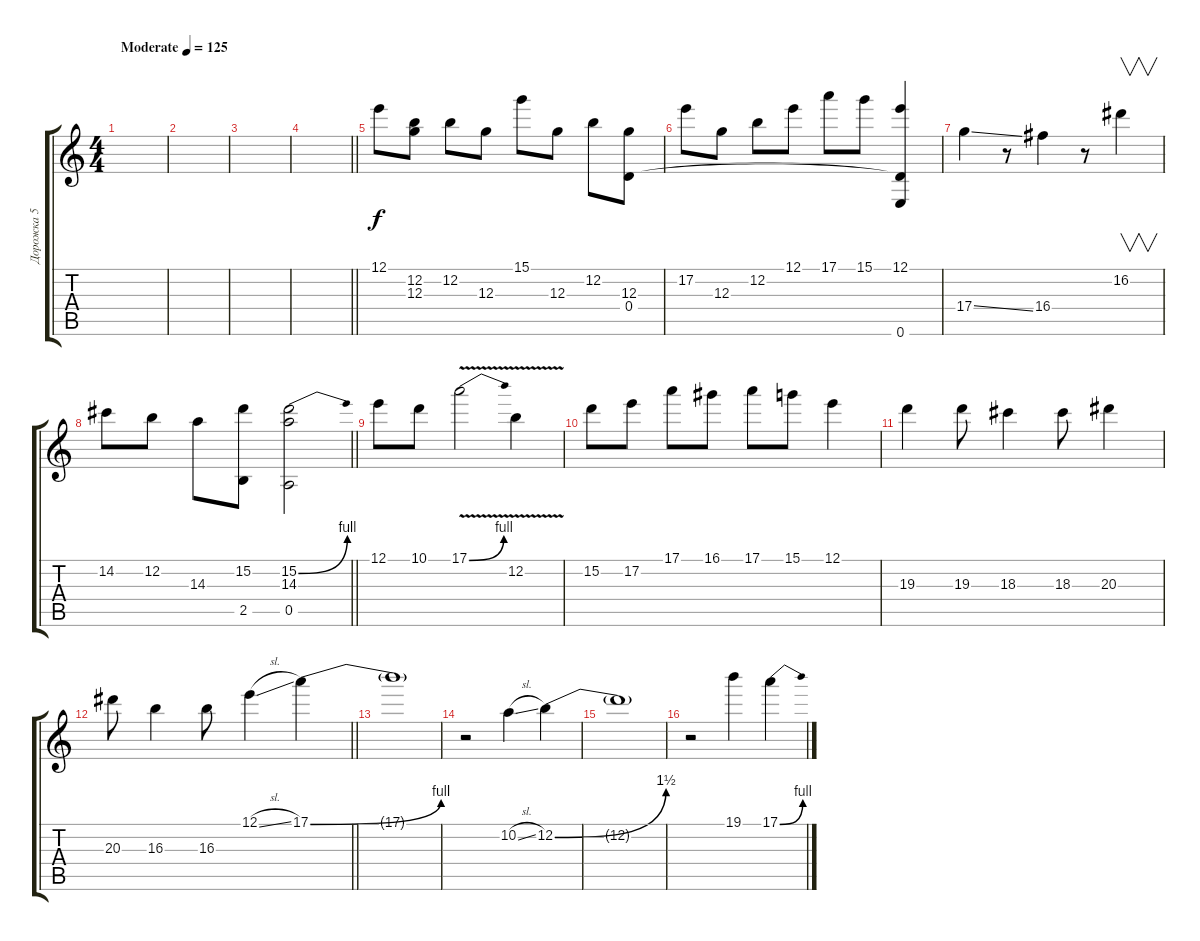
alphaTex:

\track ("Дорожка 5" "Дорожка 5") {instrument overdrivenguitar}
\staff {score tabs}
\tuning (E4 B3 G3 D3 A2 E2) {hide}
\ts (4 4)
\tempo (125 "Moderate")
\clef g2
\ks c
|
|
|
\barLineRight lightlight
|
12.1.8{volume 8 instrument distortionguitar} (12.2 12.3).8 12.2.8 12.3.8 15.1.8 12.3.8 12.2.8 (12.3 0.4).8 |
17.2.8 12.3.8 12.2.8 12.1.8 17.1.8 15.1.8 (12.1 0.4{t} 0.6).4 |
17.4{ss}.4 r.8 16.4.4 r.8 16.2.4{v} |
\barLineRight lightlight
14.2.8 12.2.8 14.3.8 (15.2 2.5).8 (15.2{be (bend 0 0 60 4)} 14.3 0.5).2 |
12.1.8{volume 9 instrument overdrivenguitar} 10.1.8 17.1{be (bend 0 0 60 4) v}.2 12.2{v}.4 |
15.2.8 17.2.8 17.1.8 16.1.8 17.1.8 15.1.8 12.1.4 |
19.3.4 19.3.8 18.3.4 18.3.8 20.3.4 |
\barLineRight lightlight
20.3.8 16.3.4 16.3.8 12.1{sl}.4 17.1{be (bend 0 0 60 4)}.4{volume 11} |
17.1{t}.1 |
r.2 10.2{sl}.4 12.2{be (bend 0 0 60 6)}.4 |
12.2{t}.1 |
r.2 19.1.4 17.1{be (bend 0 0 60 4)}.4
